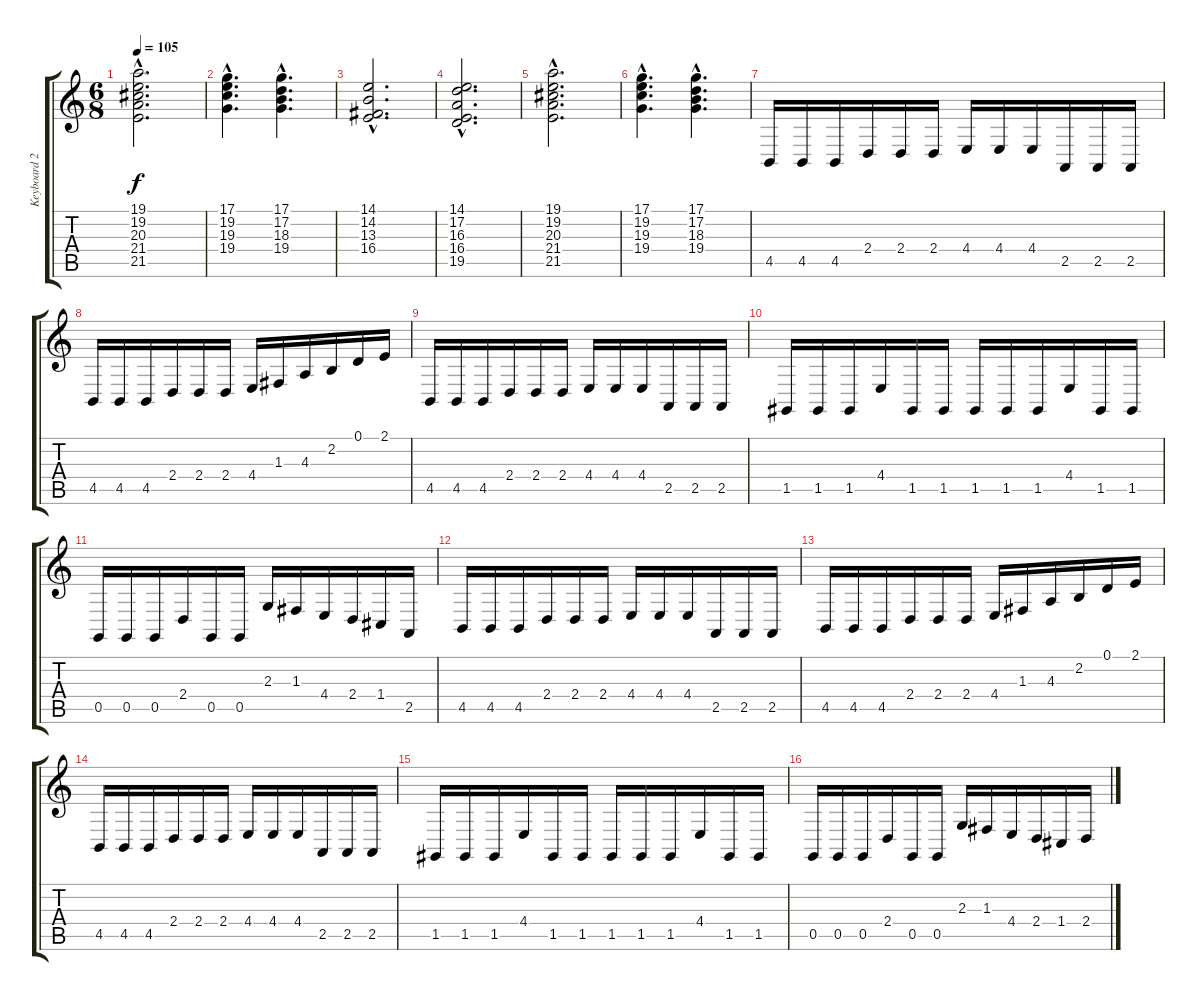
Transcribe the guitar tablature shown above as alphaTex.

\track ("Keyboard 2" "Keyboard 2") {instrument lead2sawtooth}
\staff {score tabs}
\tuning (D4 A3 F3 C3 G2 D2) {hide}
\ts (6 8)
\tempo 105
\clef g2
\ks c
(19.1{hac} 19.2{hac} 20.3{hac} 21.4{hac} 21.5{hac}).2{d dy f} |
(17.1{hac} 19.2{hac} 19.3{hac} 19.4{hac}).4{d} (17.1{hac} 17.2{hac} 18.3{hac} 19.4{hac}).4{d} |
(14.1{hac} 14.2{hac} 13.3{hac} 16.4{hac}).2{d} |
(14.1{hac} 17.2{hac} 16.3{hac} 16.4{hac} 19.5{hac}).2{d} |
(19.1{hac} 19.2{hac} 20.3{hac} 21.4{hac} 21.5{hac}).2{d} |
(17.1{hac} 19.2{hac} 19.3{hac} 19.4{hac}).4{d} (17.1{hac} 17.2{hac} 18.3{hac} 19.4{hac}).4{d} |
4.5.16{instrument lead2sawtooth} 4.5.16 4.5.16 2.4.16 2.4.16 2.4.16 4.4.16 4.4.16 4.4.16 2.5.16 2.5.16 2.5.16 |
4.5.16 4.5.16 4.5.16 2.4.16 2.4.16 2.4.16 4.4.16 1.3.16 4.3.16 2.2.16 0.1.16 2.1.16 |
4.5.16 4.5.16 4.5.16 2.4.16 2.4.16 2.4.16 4.4.16 4.4.16 4.4.16 2.5.16 2.5.16 2.5.16 |
1.5.16 1.5.16 1.5.16 4.4.16 1.5.16 1.5.16 1.5.16 1.5.16 1.5.16 4.4.16 1.5.16 1.5.16 |
0.5.16 0.5.16 0.5.16 2.4.16 0.5.16 0.5.16 2.3.16 1.3.16 4.4.16 2.4.16 1.4.16 2.5.16 |
4.5.16 4.5.16 4.5.16 2.4.16 2.4.16 2.4.16 4.4.16 4.4.16 4.4.16 2.5.16 2.5.16 2.5.16 |
4.5.16 4.5.16 4.5.16 2.4.16 2.4.16 2.4.16 4.4.16 1.3.16 4.3.16 2.2.16 0.1.16 2.1.16 |
4.5.16 4.5.16 4.5.16 2.4.16 2.4.16 2.4.16 4.4.16 4.4.16 4.4.16 2.5.16 2.5.16 2.5.16 |
1.5.16 1.5.16 1.5.16 4.4.16 1.5.16 1.5.16 1.5.16 1.5.16 1.5.16 4.4.16 1.5.16 1.5.16 |
0.5.16 0.5.16 0.5.16 2.4.16 0.5.16 0.5.16 2.3.16 1.3.16 4.4.16 2.4.16 1.4.16 2.4.16
